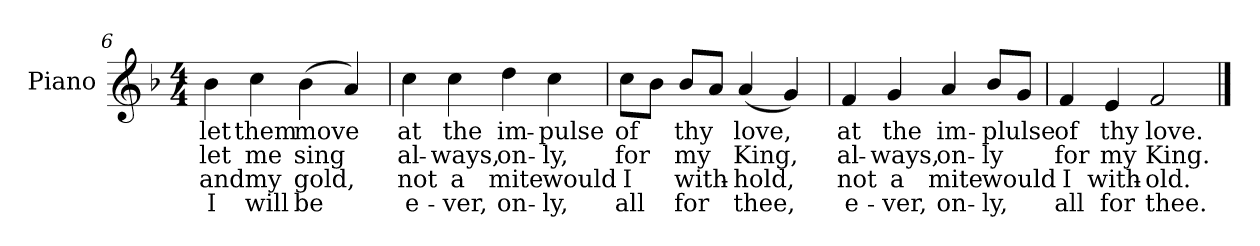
**kern	**text	**text	**text	**text
*part1	*part1	*part1	*part1	*part1
*staff1	*staff1	*staff1	*staff1	*staff1
*I"Piano	*	*	*	*
*I'Pno.	*	*	*	*
*clefG2	*	*	*	*
*k[b-]	*	*	*	*
*F:	*	*	*	*
*M4/4	*	*	*	*
=6	=6	=6	=6	=6
!	!LO:LY:b:color=#000000	!LO:LY:b:color=#000000	!LO:LY:b:color=#000000	!LO:LY:b:color=#000000
4b-i\	let	let	and	I
!	!LO:LY:b:color=#000000	!LO:LY:b:color=#000000	!LO:LY:b:color=#000000	!LO:LY:b:color=#000000
4cci\	them	me	my	will
!	!LO:LY:b:color=#000000	!LO:LY:b:color=#000000	!LO:LY:b:color=#000000	!LO:LY:b:color=#000000
(4b-i\	move	sing	gold,	be
4ai/)	.	.	.	.
!!LO:LB:g=z
=7	=7	=7	=7	=7
!	!LO:LY:b:color=#000000	!LO:LY:b:color=#000000	!LO:LY:b:color=#000000	!LO:LY:b:color=#000000
4cci\	at	al-	not	e-
!	!LO:LY:b:color=#000000	!LO:LY:b:color=#000000	!LO:LY:b:color=#000000	!LO:LY:b:color=#000000
4cci\	the	-ways,	-a	ver,
!	!LO:LY:b:color=#000000	!LO:LY:b:color=#000000	!LO:LY:b:color=#000000	!LO:LY:b:color=#000000
4ddi\	im-	on-	mite	on-
!	!LO:LY:b:color=#000000	!LO:LY:b:color=#000000	!LO:LY:b:color=#000000	!LO:LY:b:color=#000000
4cci\	-pulse	-ly,	-would	ly,
=8	=8	=8	=8	=8
!	!LO:LY:b:color=#000000	!LO:LY:b:color=#000000	!LO:LY:b:color=#000000	!LO:LY:b:color=#000000
8cci\L	of	for	I	all
8b-i\J	.	.	.	.
!	!LO:LY:b:color=#000000	!LO:LY:b:color=#000000	!LO:LY:b:color=#000000	!LO:LY:b:color=#000000
8b-i/L	thy	my	with-	-for
8ai/J	.	.	.	.
!	!LO:LY:b:color=#000000	!LO:LY:b:color=#000000	!LO:LY:b:color=#000000	!LO:LY:b:color=#000000
(4ai/	love,	King,	hold,	thee,
4gi/)	.	.	.	.
!!LO:LB:g=z
=9	=9	=9	=9	=9
!	!LO:LY:b:color=#000000	!LO:LY:b:color=#000000	!LO:LY:b:color=#000000	!LO:LY:b:color=#000000
4fi/	at	al-	not	e-
!	!LO:LY:b:color=#000000	!LO:LY:b:color=#000000	!LO:LY:b:color=#000000	!LO:LY:b:color=#000000
4gi/	the	-ways,	-a	ver,
!	!LO:LY:b:color=#000000	!LO:LY:b:color=#000000	!LO:LY:b:color=#000000	!LO:LY:b:color=#000000
4ai/	im-	on-	mite	on-
!	!LO:LY:b:color=#000000	!LO:LY:b:color=#000000	!LO:LY:b:color=#000000	!LO:LY:b:color=#000000
8b-i/L	-plulse	-ly	-would	ly,
8gi/J	.	.	.	.
=10	=10	=10	=10	=10
!	!LO:LY:b:color=#000000	!LO:LY:b:color=#000000	!LO:LY:b:color=#000000	!LO:LY:b:color=#000000
4fi/	of	for	I	all
!	!LO:LY:b:color=#000000	!LO:LY:b:color=#000000	!LO:LY:b:color=#000000	!LO:LY:b:color=#000000
4ei/	thy	my	with-	-for
!	!LO:LY:b:color=#000000	!LO:LY:b:color=#000000	!LO:LY:b:color=#000000	!LO:LY:b:color=#000000
2fi/	love.	King.	old.	thee.
==	==	==	==	==
*-	*-	*-	*-	*-
